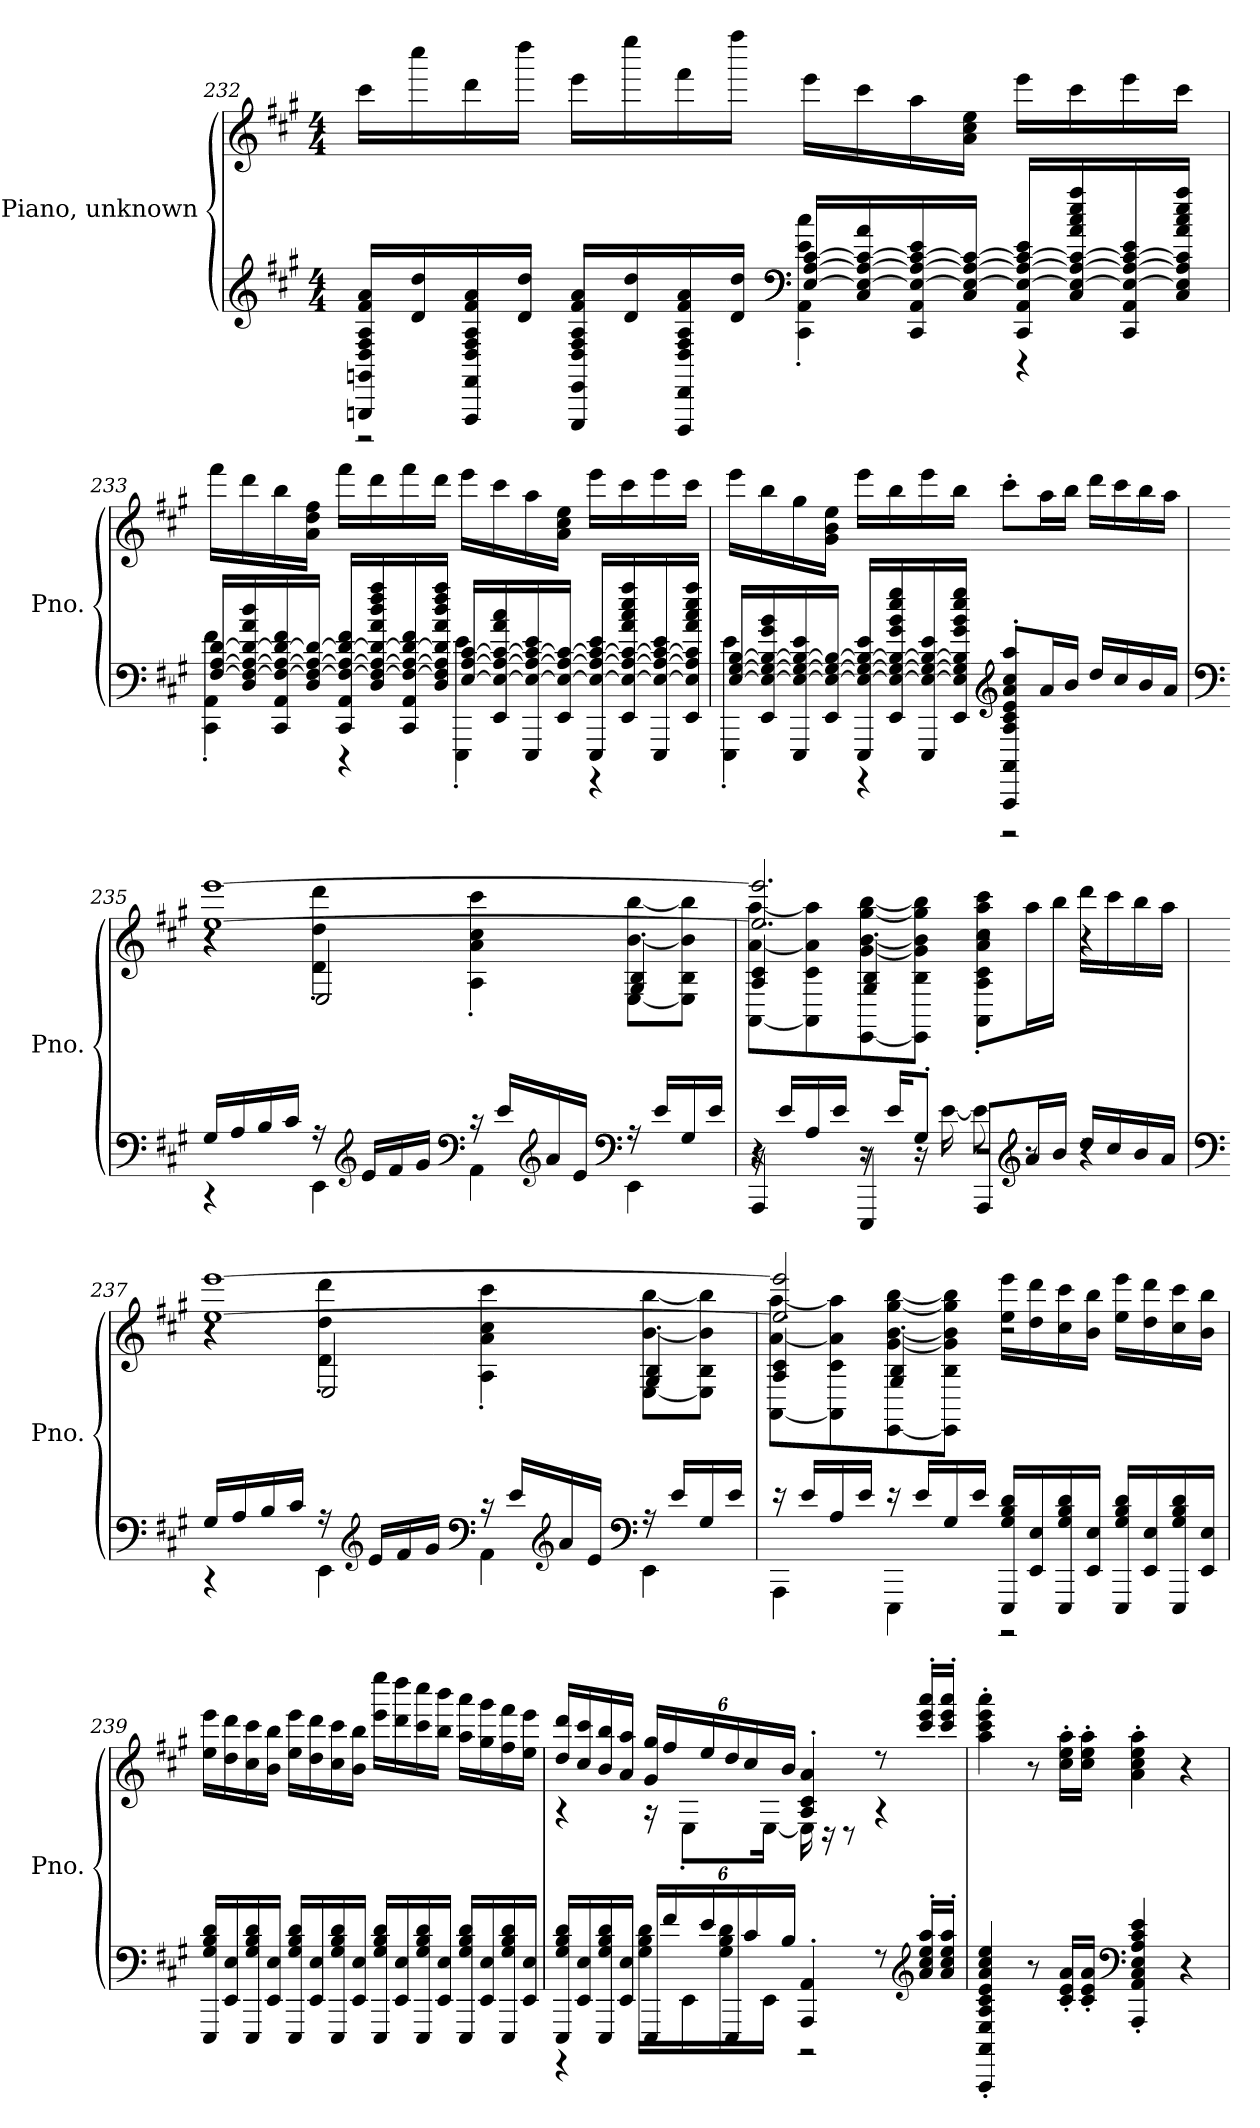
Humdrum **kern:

**kern	**kern
*part1	*part1
*staff2	*staff1
*I"Piano, unknown	*
*I'Pno.	*
!!LO:LB:g=z
*clefG2	*clefG2
*k[f#c#g#]	*k[f#c#g#]
*M4/4	*M4/4
=232	=232
*^	*
16GGGn/ 16GGn/ 16D/ 16F#/ 16A/ 16f#/ 16a/LL	2r	16ccc#\LL
16d/ 16dd/	.	16cccc#\
16FFF#/ 16FF#/ 16D/ 16F#/ 16A/ 16f#/ 16a/	.	16ddd\
16d/ 16dd/JJ	.	16dddd\JJ
16EEE/ 16EE/ 16D/ 16F#/ 16A/ 16f#/ 16a/LL	.	16eee\LL
16d/ 16dd/	.	16eeee\
16DDD/ 16DD/ 16D/ 16F#/ 16A/ 16f#/ 16a/	.	16fff#\
16d/ 16dd/JJ	.	16ffff#\JJ
*clefF4	*	*
[16E/ [16A/ [16c#/LL	4CC#\' 4AA\' 4e\' 4cc#\'	16eee\LL
16C#/ 16E/_ 16A/_ 16c#/_ 16a/	.	16ccc#\
16CC#/ 16AA/ 16E/_ 16A/_ 16c#/_ 16e/	.	16aa\
16C#/ 16E/_ 16A/_ 16c#/_JJ	.	16a\ 16cc#\ 16ee\JJ
16CC#/ 16AA/ 16E/_ 16A/_ 16c#/_ 16e/LL	4r	16eee\LL
16C#/ 16E/_ 16A/_ 16c#/_ 16a/ 16cc#/ 16ee/ 16aa/	.	16ccc#\
16CC#/ 16AA/ 16E/_ 16A/_ 16c#/_ 16e/	.	16eee\
16C#/ 16E/] 16A/] 16c#/] 16a/ 16cc#/ 16ee/ 16aa/JJ	.	16ccc#\JJ
!!LO:LB:g=z
=233	=233	=233
[16F#/ [16A/ [16d/LL	4CC#\' 4AA\' 4f#\'	16fff#\LL
16D/ 16F#/_ 16A/_ 16d/_ 16a/ 16dd/	.	16ddd\
16CC#/ 16AA/ 16F#/_ 16A/_ 16d/_ 16f#/	.	16bb\
16D/ 16F#/_ 16A/_ 16d/_JJ	.	16a\ 16dd\ 16ff#\JJ
16CC#/ 16AA/ 16F#/_ 16A/_ 16d/_ 16f#/LL	4r	16fff#\LL
16D/ 16F#/_ 16A/_ 16d/_ 16a/ 16dd/ 16ff#/ 16aa/	.	16ddd\
16CC#/ 16AA/ 16F#/_ 16A/_ 16d/_ 16f#/	.	16fff#\
16D/ 16F#/] 16A/] 16d/] 16a/ 16dd/ 16ff#/ 16aa/JJ	.	16ddd\JJ
[16E/ [16A/ [16c#/LL	4EEE\' 4e\'	16eee\LL
16EE/ 16E/_ 16A/_ 16c#/_ 16a/ 16cc#/	.	16ccc#\
16EEE/ 16E/_ 16A/_ 16c#/_ 16e/	.	16aa\
16EE/ 16E/_ 16A/_ 16c#/_JJ	.	16a\ 16cc#\ 16ee\JJ
16EEE/ 16E/_ 16A/_ 16c#/_ 16e/LL	4r	16eee\LL
16EE/ 16E/_ 16A/_ 16c#/_ 16a/ 16cc#/ 16ee/ 16aa/	.	16ccc#\
16EEE/ 16E/_ 16A/_ 16c#/_ 16e/	.	16eee\
16EE/ 16E/] 16A/] 16c#/] 16a/ 16cc#/ 16ee/ 16aa/JJ	.	16ccc#\JJ
!!LO:LB:g=z
=234	=234	=234
[16E/ [16G#/ [16B/LL	4EEE\' 4e\'	16eee\LL
16EE/ 16E/_ 16G#/_ 16B/_ 16g#/ 16b/	.	16bb\
16EEE/ 16E/_ 16G#/_ 16B/_ 16e/	.	16gg#\
16EE/ 16E/_ 16G#/_ 16B/_JJ	.	16g#\ 16b\ 16ee\JJ
16EEE/ 16E/_ 16G#/_ 16B/_ 16e/LL	4r	16eee\LL
16EE/ 16E/_ 16G#/_ 16B/_ 16g#/ 16b/ 16ee/ 16gg#/	.	16bb\
16EEE/ 16E/_ 16G#/_ 16B/_ 16e/	.	16eee\
16EE/ 16E/] 16G#/] 16B/] 16g#/ 16b/ 16ee/ 16gg#/JJ	.	16bb\JJ
*clefG2	*	*
8AAA/' 8AA/' 8A/' 8c#/' 8e/' 8a/' 8cc#/' 8aa/'L	2r	8ccc#'\L
16a/L	.	16aa\L
16b/JJ	.	16bb\JJ
16dd/LL	.	16ddd\LL
16cc#/	.	16ccc#\
16b/	.	16bb\
16a/JJ	.	16aa\JJ
!!LO:LB:g=z
=235	=235	=235
*clefF4	*	*
*	*	*^
*	*	*	*^
16G#/LL	4r	[1ee [1eee	4r	4r
16A/	.	.	.	.
16B/	.	.	.	.
16c#/JJ	.	.	.	.
16r	4EE\	.	4d\' 4dd\' 4ddd\'	2E/
*clefG2	*	*	*	*
16e/LL	.	.	.	.
16f#/	.	.	.	.
16g#/JJ	.	.	.	.
*clefF4	*	*	*	*
16r	4AA\	.	4A\' 4a\' 4cc#\' 4ccc#\'	.
16e/LL	.	.	.	.
*clefG2	*	*	*	*
16a/	.	.	.	.
16e/JJ	.	.	.	.
*clefF4	*	*	*	*
16r	4EE\	.	[8E\ [8b\ [8bb\L	4G#/' 4B/'
16e/LL	.	.	.	.
16G#/	.	.	8E\] 8B\ 8b\] 8bb\]J	.
16e/JJ	.	.	.	.
=236	=236	=236	=236	=236
*	*^	*	*	*
16r	4r	4AAA/	2.ee/] 2.eee/]	[8AA\ [8a\ [8aa\L	4A/' 4c#/'
16e/LL	.	.	.	.	.
16A/	.	.	.	8AA\] 8c#\ 8a\] 8aa\]	.
16e/JJ	.	.	.	.	.
16r	8r	4EEE/	.	[8EE\ [8g#\ [8b\ [8gg#\ [8bb\	4G#/' 4B/'
16e/KL	.	.	.	.	.
8G#'/J	16r	.	.	8EE\] 8B\ 8g#\] 8b\] 8gg#\] 8bb\]J	.
.	[16e\	.	.	.	.
8AAA/L	8e\]	2r	.	8AA\' 8A\' 8c#\' 8a\' 8cc#\' 8aa\' 8ccc#\'L	2r
*clefG2	*	*	*	*	*
16a/L	8r	.	.	16aa\L	.
16b/JJ	.	.	.	16bb\JJ	.
16dd/LL	4r	.	4r	16ddd\LL	.
16cc#/	.	.	.	16ccc#\	.
16b/	.	.	.	16bb\	.
16a/JJ	.	.	.	16aa\JJ	.
*v	*v	*v	*	*	*
!!LO:LB:g=z	!!	!!
=237	=237	=237	=237
*clefF4	*	*	*
*^	*	*	*
16G#/LL	4r	[1ee [1eee	4r	4r
16A/	.	.	.	.
16B/	.	.	.	.
16c#/JJ	.	.	.	.
16r	4EE\	.	4d\' 4dd\' 4ddd\'	2E/
*clefG2	*	*	*	*
16e/LL	.	.	.	.
16f#/	.	.	.	.
16g#/JJ	.	.	.	.
*clefF4	*	*	*	*
16r	4AA\	.	4A\' 4a\' 4cc#\' 4ccc#\'	.
16e/LL	.	.	.	.
*clefG2	*	*	*	*
16a/	.	.	.	.
16e/JJ	.	.	.	.
*clefF4	*	*	*	*
16r	4EE\	.	[8E\ [8b\ [8bb\L	4G#/' 4B/'
16e/LL	.	.	.	.
16G#/	.	.	8E\] 8B\ 8b\] 8bb\]J	.
16e/JJ	.	.	.	.
=238	=238	=238	=238	=238
16r	4AAA\	2ee/] 2eee/]	[8AA\ [8a\ [8aa\L	4A/' 4c#/'
16e/LL	.	.	.	.
16A/	.	.	8AA\] 8c#\ 8a\] 8aa\]	.
16e/JJ	.	.	.	.
16r	4EEE\	.	[8EE\ [8g#\ [8b\ [8gg#\ [8bb\	4G#/' 4B/'
16e/LL	.	.	.	.
16G#/	.	.	8EE\] 8B\ 8g#\] 8b\] 8gg#\] 8bb\]J	.
16e/JJ	.	.	.	.
16EEE/ 16G#/ 16B/ 16d/LL	2r	2r	16ee\ 16eee\LL	2r
16EE/ 16E/	.	.	16dd\ 16ddd\	.
16EEE/ 16G#/ 16B/ 16d/	.	.	16cc#\ 16ccc#\	.
16EE/ 16E/JJ	.	.	16b\ 16bb\JJ	.
16EEE/ 16G#/ 16B/ 16d/LL	.	.	16ee\ 16eee\LL	.
16EE/ 16E/	.	.	16dd\ 16ddd\	.
16EEE/ 16G#/ 16B/ 16d/	.	.	16cc#\ 16ccc#\	.
16EE/ 16E/JJ	.	.	16b\ 16bb\JJ	.
*v	*v	*	*	*
*	*v	*v	*v
!!LO:PB:g=z
=239	=239
16EEE/ 16G#/ 16B/ 16d/LL	16ee\ 16eee\LL
16EE/ 16E/	16dd\ 16ddd\
16EEE/ 16G#/ 16B/ 16d/	16cc#\ 16ccc#\
16EE/ 16E/JJ	16b\ 16bb\JJ
16EEE/ 16G#/ 16B/ 16d/LL	16ee\ 16eee\LL
16EE/ 16E/	16dd\ 16ddd\
16EEE/ 16G#/ 16B/ 16d/	16cc#\ 16ccc#\
16EE/ 16E/JJ	16b\ 16bb\JJ
16EEE/ 16G#/ 16B/ 16d/LL	16eee\ 16eeee\LL
16EE/ 16E/	16ddd\ 16dddd\
16EEE/ 16G#/ 16B/ 16d/	16ccc#\ 16cccc#\
16EE/ 16E/JJ	16bb\ 16bbb\JJ
16EEE/ 16G#/ 16B/ 16d/LL	16aa\ 16aaa\LL
16EE/ 16E/	16gg#\ 16ggg#\
16EEE/ 16G#/ 16B/ 16d/	16ff#\ 16fff#\
16EE/ 16E/JJ	16ee\ 16eee\JJ
!!LO:LB:g=z
=240	=240
*^	*^
16EEE/ 16G#/ 16B/ 16d/LL	4r	16dd/ 16ddd/LL	4r
16EE/ 16E/	.	16cc#/ 16ccc#/	.
16EEE/ 16G#/ 16B/ 16d/	.	16b/ 16bb/	.
16EE/ 16E/JJ	.	16a/ 16aa/JJ	.
*Xbrackettup	*	*Xbrackettup	*
24EEE/LL	16G#\ 16B\ 16d\LL	24g#/ 24gg#/LL	16r
24f#/	.	24ff#/	.
.	16EE\	.	8E'\L
24e/	.	24ee/	.
24EEE/	16G#\ 16B\ 16d\	24dd/	.
24c#/	.	24cc#/	.
.	16EE\JJ	.	[16E\Jk
24B/JJ	.	24b/JJ	.
4AAA/' 4AA/'	2r	4A/' 4c#/' 4a/'	16E\]
.	.	.	16r
.	.	.	8r
8r	.	8r	4r
*clefG2	*	*	*
16a/' 16cc#/' 16ee/' 16aa/'LL	.	16ccc#/' 16eee/' 16aaa/'LL	.
16a/' 16cc#/' 16ee/' 16aa/'JJ	.	16ccc#/' 16eee/' 16aaa/'JJ	.
*v	*v	*	*
*	*v	*v
=241	=241
4AAA/' 4AA/' 4E/' 4A/' 4c#/' 4e/' 4a/' 4cc#/' 4ee/'	4aa\' 4ccc#\' 4eee\' 4aaa\'
8r	8r
16c#/' 16e/' 16a/'LL	16cc#\' 16ee\' 16aa\'LL
16c#/' 16e/' 16a/'JJ	16cc#\' 16ee\' 16aa\'JJ
*clefF4	*
4AAA/' 4AA/' 4C#/' 4E/' 4A/' 4c#/' 4e/'	4a\' 4cc#\' 4ee\' 4aa\'
4r	4r
=	=
*-	*-
